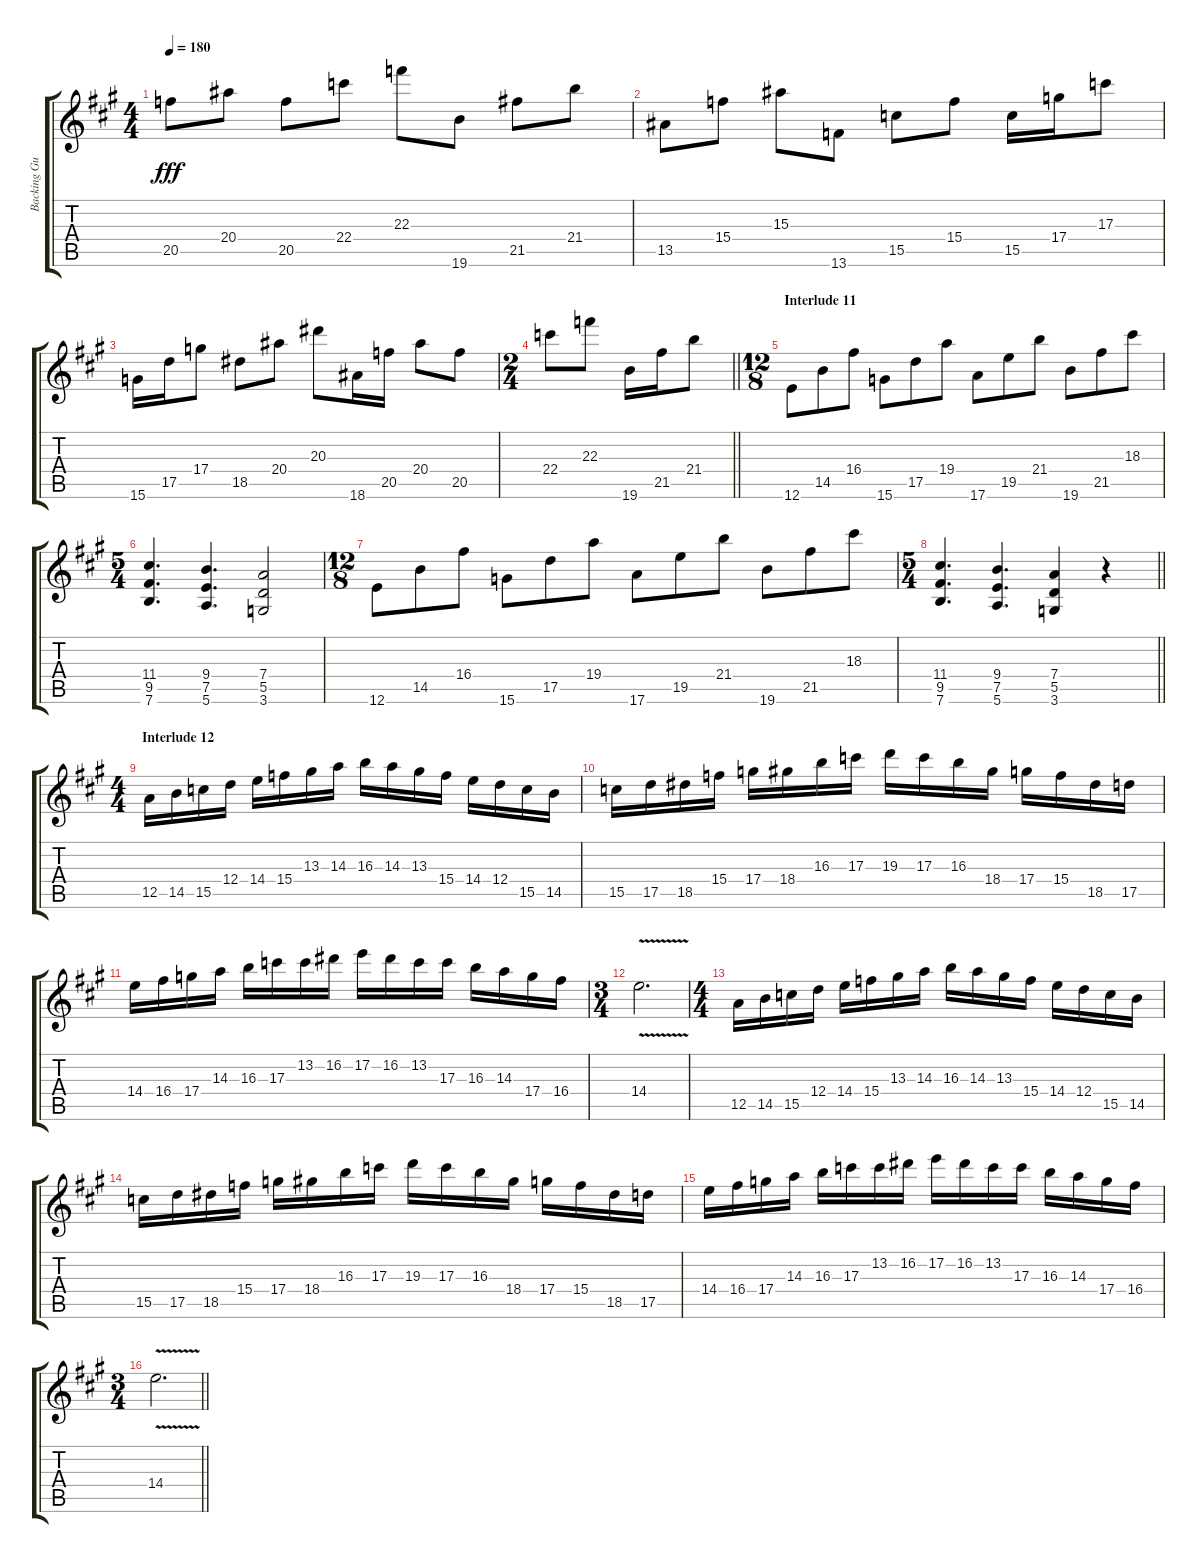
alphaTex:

\track ("Backing Guitar" "Backing Gu") {instrument overdrivenguitar}
\staff {score tabs}
\tuning (E4 B3 G3 D3 A2 E2) {hide}
\ts (4 4)
\tempo 180
\clef g2
\ks a
20.5.8{dy fff} 20.4.8 20.5.8 22.4.8 22.3.8 19.6.8 21.5.8 21.4.8 |
13.5.8 15.4.8 15.3.8 13.6.8 15.5.8 15.4.8 15.5.16 17.4.16 17.3.8 |
15.6.16 17.5.16 17.4.8 18.5.8 20.4.8 20.3.8 18.6.16 20.5.16 20.4.8 20.5.8 |
\ts (2 4)
\barLineRight lightlight
22.4.8 22.3.8 19.6.16 21.5.16 21.4.8 |
\ts (12 8)
\section ("" "Interlude 11")
12.6.8 14.5.8 16.4.8 15.6.8 17.5.8 19.4.8 17.6.8 19.5.8 21.4.8 19.6.8 21.5.8 18.3.8 |
\ts (5 4)
(11.4 9.5 7.6).4{d} (9.4 7.5 5.6).4{d} (7.4 5.5 3.6).2 |
\ts (12 8)
12.6.8 14.5.8 16.4.8 15.6.8 17.5.8 19.4.8 17.6.8 19.5.8 21.4.8 19.6.8 21.5.8 18.3.8 |
\ts (5 4)
\barLineRight lightlight
(11.4 9.5 7.6).4{d} (9.4 7.5 5.6).4{d} (7.4 5.5 3.6).4 r.4 |
\ts (4 4)
\section ("" "Interlude 12")
12.5.16 14.5.16 15.5.16 12.4.16 14.4.16 15.4.16 13.3.16 14.3.16 16.3.16 14.3.16 13.3.16 15.4.16 14.4.16 12.4.16 15.5.16 14.5.16 |
15.5.16 17.5.16 18.5.16 15.4.16 17.4.16 18.4.16 16.3.16 17.3.16 19.3.16 17.3.16 16.3.16 18.4.16 17.4.16 15.4.16 18.5.16 17.5.16 |
14.4.16 16.4.16 17.4.16 14.3.16 16.3.16 17.3.16 13.2.16 16.2.16 17.2.16 16.2.16 13.2.16 17.3.16 16.3.16 14.3.16 17.4.16 16.4.16 |
\ts (3 4)
14.4{v}.2{d} |
\ts (4 4)
12.5.16 14.5.16 15.5.16 12.4.16 14.4.16 15.4.16 13.3.16 14.3.16 16.3.16 14.3.16 13.3.16 15.4.16 14.4.16 12.4.16 15.5.16 14.5.16 |
15.5.16 17.5.16 18.5.16 15.4.16 17.4.16 18.4.16 16.3.16 17.3.16 19.3.16 17.3.16 16.3.16 18.4.16 17.4.16 15.4.16 18.5.16 17.5.16 |
14.4.16 16.4.16 17.4.16 14.3.16 16.3.16 17.3.16 13.2.16 16.2.16 17.2.16 16.2.16 13.2.16 17.3.16 16.3.16 14.3.16 17.4.16 16.4.16 |
\ts (3 4)
\barLineRight lightlight
14.4{v}.2{d}
